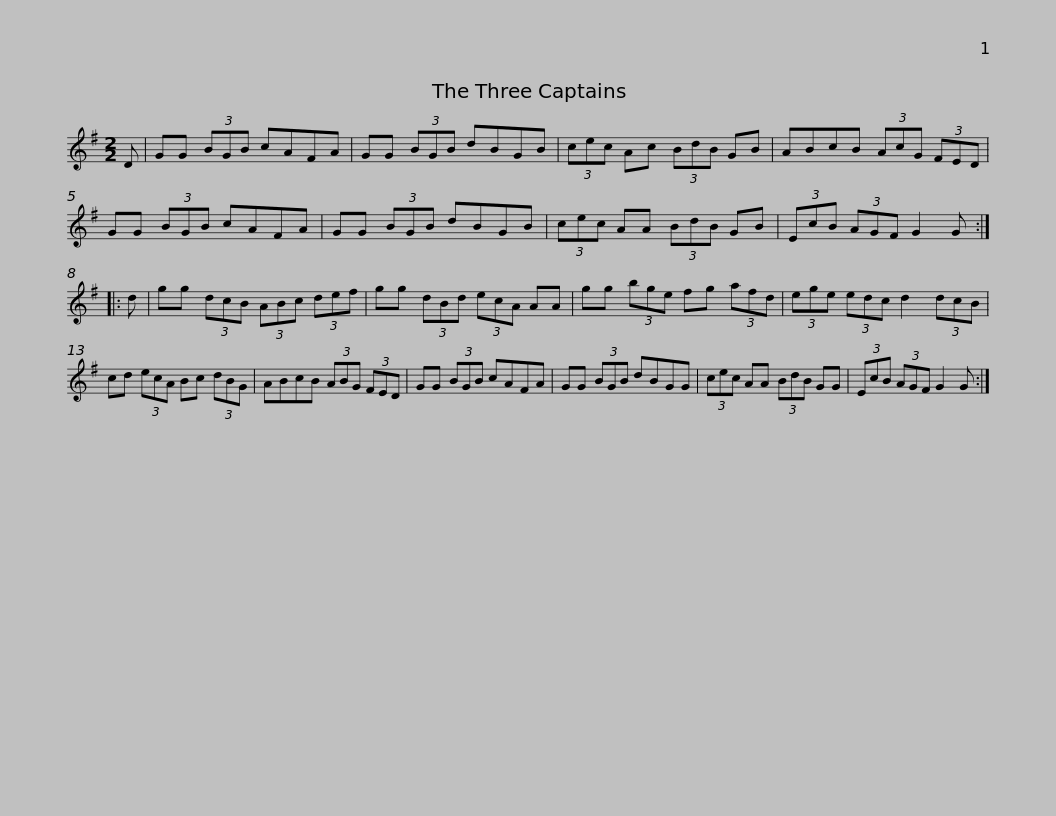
X:1
L:1/8
M:2/2
I:linebreak $
K:G
V:1 treble
V:1
 D | GG (3BGB cAFA | GG (3BGB dBGB | (3cec Ac (3BdB GB | ABcB (3AcG (3FED |$ %5
 GG (3BGB cAFA | GG (3BGB dBGB | (3cec AA (3BdB GB | (3EcB (3AGF G2 G :: d |$ %10
 gg (3dcB (3ABc (3def | gg (3dBd (3ecA AA | gg (3bge fg (3afd | (3ege (3edc d2 (3dcB |$ cd (3ecA Bc (3dBG | %15
 ABcB (3ABG (3FED | GG (3BGB cAFA | GG (3BGB dBGG | (3cec AA (3BdB GG |$ (3EcB (3AGF G2 G :| %20
